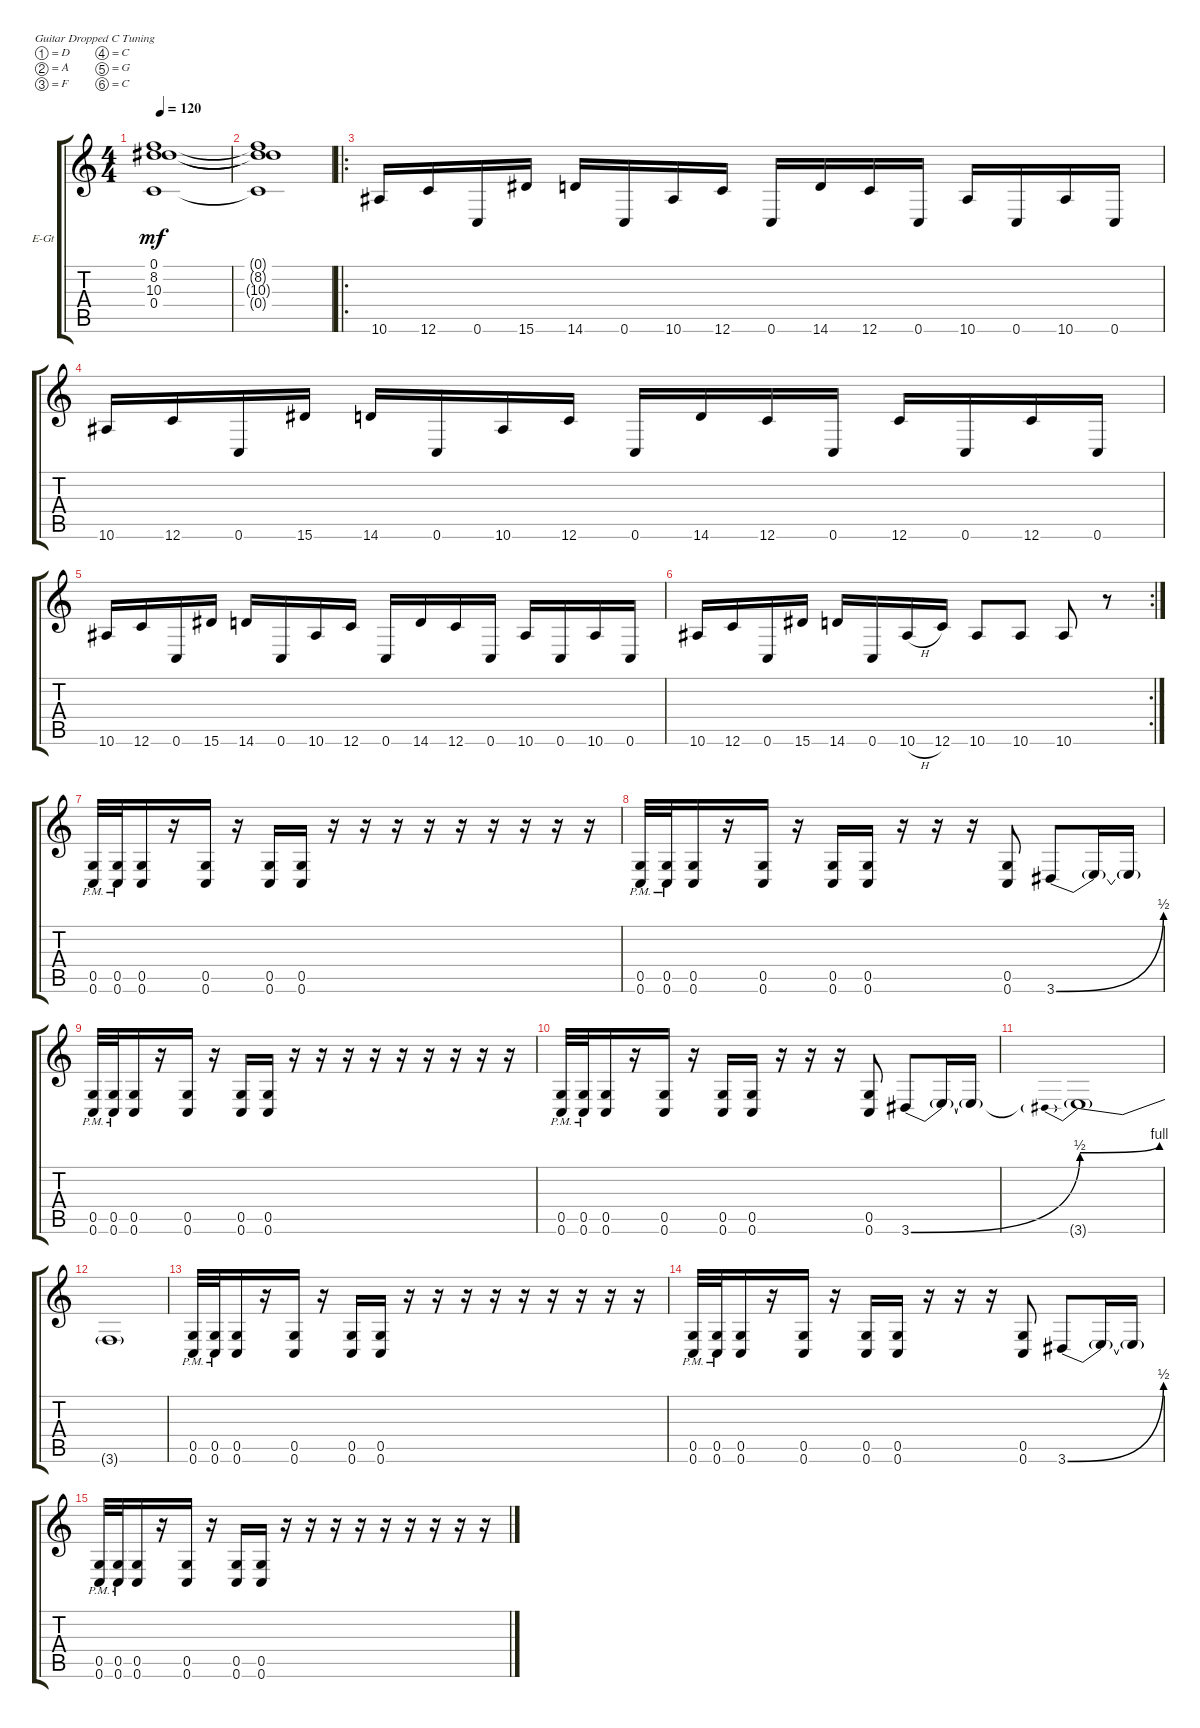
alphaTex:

\defaultSystemsLayout 4
\bracketExtendMode groupsimilarinstruments
\firstSystemTrackNameOrientation horizontal
\otherSystemsTrackNameOrientation horizontal
\track ("Vet" "E-Gt") {instrument distortionguitar}
\staff {score tabs}
\tuning (D4 A3 F3 C3 G2 C2)
\ts (4 4)
\tempo 120
\clef g2
\ks c
(0.1 8.2 10.3 0.4).1{dy mf} |
(0.1{t} 8.2{t} 10.3{t} 0.4{t}).1 |
\ro
10.6.16 12.6.16 0.6.16 15.6.16 14.6.16 0.6.16 10.6.16 12.6.16 0.6.16 14.6.16 12.6.16 0.6.16 10.6.16 0.6.16 10.6.16 0.6.16 |
10.6.16 12.6.16 0.6.16 15.6.16 14.6.16 0.6.16 10.6.16 12.6.16 0.6.16 14.6.16 12.6.16 0.6.16 12.6.16 0.6.16 12.6.16 0.6.16 |
10.6.16 12.6.16 0.6.16 15.6.16 14.6.16 0.6.16 10.6.16 12.6.16 0.6.16 14.6.16 12.6.16 0.6.16 10.6.16 0.6.16 10.6.16 0.6.16 |
\rc 2
10.6.16 12.6.16 0.6.16 15.6.16 14.6.16 0.6.16 10.6{h}.16 12.6.16 10.6.8 10.6.8 10.6.8 r.8 |
(0.5{pm} 0.6).32 (0.6 0.5{pm}).32 (0.5 0.6).16 r.16 (0.5 0.6).16 r.16 (0.6 0.5).16 (0.5 0.6).16 r.16 r.16 r.16 r.16 r.16 r.16 r.16 r.16 r.16 |
(0.5{pm} 0.6).32 (0.6 0.5{pm}).32 (0.5 0.6).16 r.16 (0.5 0.6).16 r.16 (0.6 0.5).16 (0.5 0.6).16 r.16 r.16 r.16 (0.6 0.5).8 3.6{be (bend 0 0 59.4 2)}.8 3.6{t}.16 3.6{t}.16 |
(0.5{pm} 0.6).32 (0.6 0.5{pm}).32 (0.5 0.6).16 r.16 (0.5 0.6).16 r.16 (0.6 0.5).16 (0.5 0.6).16 r.16 r.16 r.16 r.16 r.16 r.16 r.16 r.16 r.16 |
(0.5{pm} 0.6).32 (0.6 0.5{pm}).32 (0.5 0.6).16 r.16 (0.5 0.6).16 r.16 (0.6 0.5).16 (0.5 0.6).16 r.16 r.16 r.16 (0.6 0.5).8 3.6{be (bend 0 0 59.4 2)}.8 3.6{t}.16 3.6{t}.16 |
3.6{be (prebendbend 0 2 15 4) t}.1 |
3.6{t}.1 |
(0.5{pm} 0.6).32 (0.6 0.5{pm}).32 (0.5 0.6).16 r.16 (0.5 0.6).16 r.16 (0.6 0.5).16 (0.5 0.6).16 r.16 r.16 r.16 r.16 r.16 r.16 r.16 r.16 r.16 |
(0.5{pm} 0.6).32 (0.6 0.5{pm}).32 (0.5 0.6).16 r.16 (0.5 0.6).16 r.16 (0.6 0.5).16 (0.5 0.6).16 r.16 r.16 r.16 (0.6 0.5).8 3.6{be (bend 0 0 59.4 2)}.8 3.6{t}.16 3.6{t}.16 |
(0.5{pm} 0.6).32 (0.6 0.5{pm}).32 (0.5 0.6).16 r.16 (0.5 0.6).16 r.16 (0.6 0.5).16 (0.5 0.6).16 r.16 r.16 r.16 r.16 r.16 r.16 r.16 r.16 r.16
